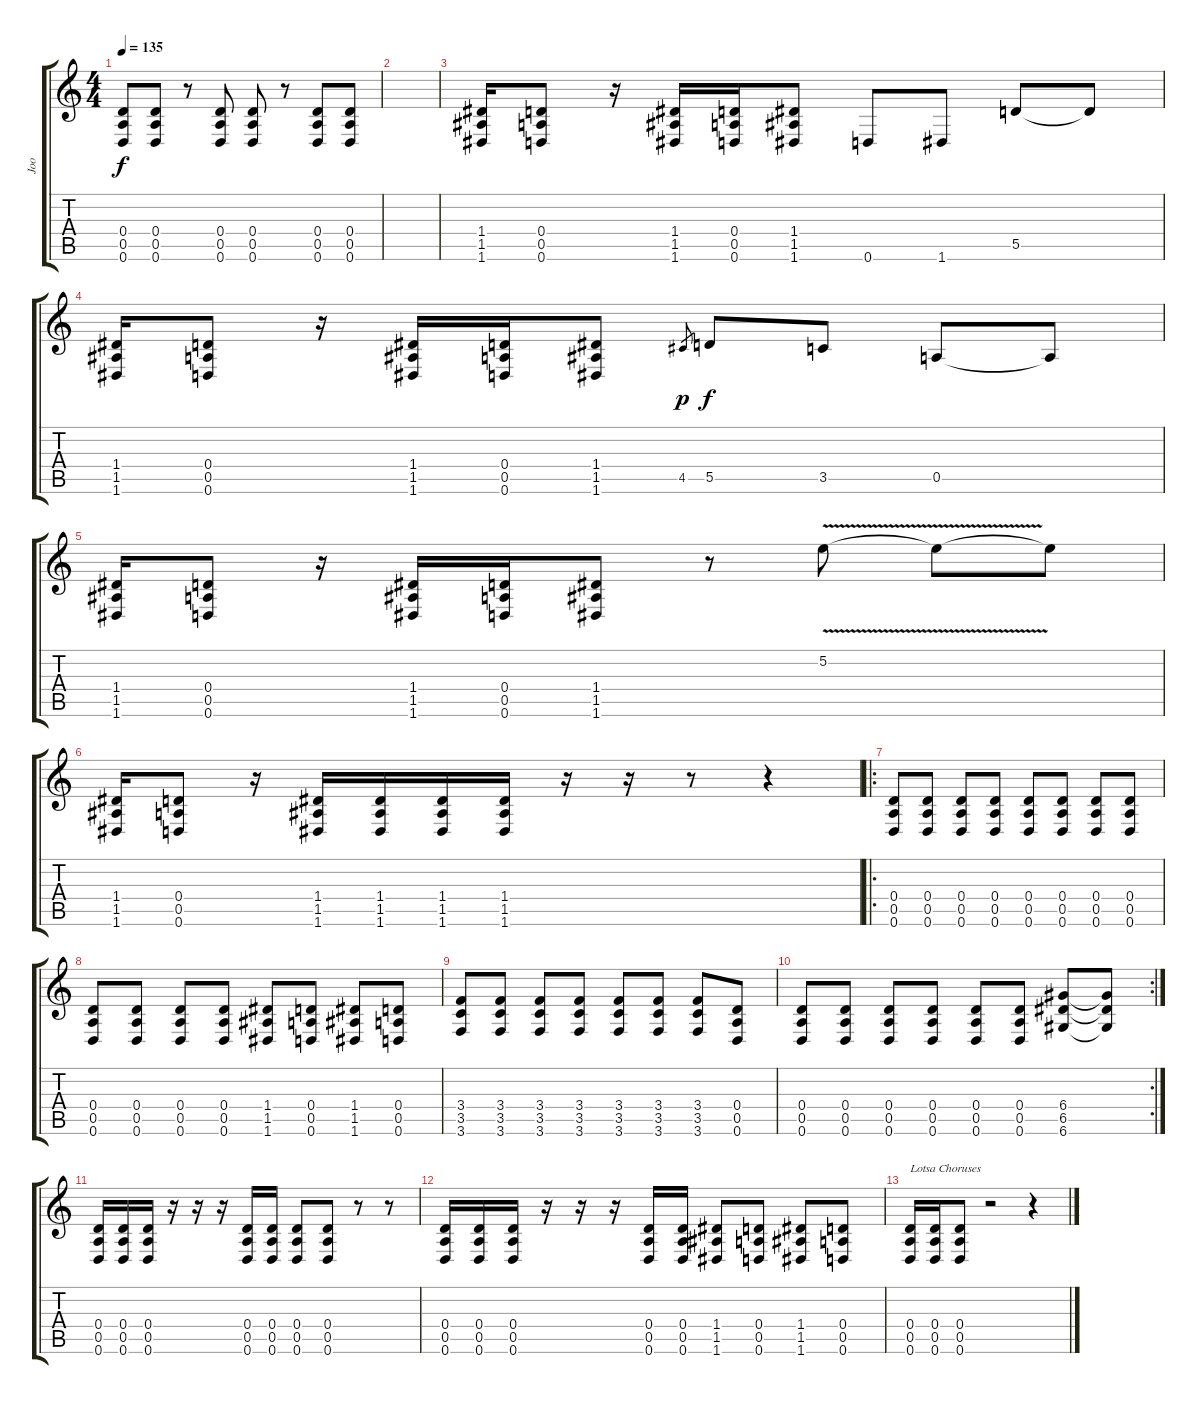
\track ("Joo" "Joo") {instrument distortionguitar}
\staff {score tabs}
\tuning (E4 B3 G3 D3 A2 D2) {hide}
\ts (4 4)
\tempo 135
\clef g2
\ks c
(0.4 0.5 0.6).8{dy f} (0.4 0.5 0.6).8 r.8 (0.4 0.5 0.6).8 (0.4 0.5 0.6).8 r.8 (0.4 0.5 0.6).8 (0.4 0.5 0.6).8 |
|
(1.4 1.5 1.6).16 (0.4 0.5 0.6).8 r.16 (1.4 1.5 1.6).16 (0.4 0.5 0.6).16 (1.4 1.5 1.6).8 0.6.8 1.6.8 5.5.8 5.5{t}.8 |
(1.4 1.5 1.6).16 (0.4 0.5 0.6).8 r.16 (1.4 1.5 1.6).16 (0.4 0.5 0.6).16 (1.4 1.5 1.6).8 4.5.8{gr dy p} 5.5.8{dy f} 3.5.8 0.5.8 0.5{t}.8 |
(1.4 1.5 1.6).16 (0.4 0.5 0.6).8 r.16 (1.4 1.5 1.6).16 (0.4 0.5 0.6).16 (1.4 1.5 1.6).8 r.8 5.2{v}.8 5.2{t}.8 5.2{t}.8 |
(1.4 1.5 1.6).16 (0.4 0.5 0.6).8 r.16 (1.4 1.5 1.6).16 (1.4 1.5 1.6).16 (1.4 1.5 1.6).16 (1.4 1.5 1.6).16 r.16 r.16 r.8 r.4 |
\ro
(0.4 0.5 0.6).8 (0.4 0.5 0.6).8 (0.4 0.5 0.6).8 (0.4 0.5 0.6).8 (0.4 0.5 0.6).8 (0.4 0.5 0.6).8 (0.4 0.5 0.6).8 (0.4 0.5 0.6).8 |
(0.4 0.5 0.6).8 (0.4 0.5 0.6).8 (0.4 0.5 0.6).8 (0.4 0.5 0.6).8 (1.4 1.5 1.6).8 (0.4 0.5 0.6).8 (1.4 1.5 1.6).8 (0.4 0.5 0.6).8 |
(3.4 3.5 3.6).8 (3.4 3.5 3.6).8 (3.4 3.5 3.6).8 (3.4 3.5 3.6).8 (3.4 3.5 3.6).8 (3.4 3.5 3.6).8 (3.4 3.5 3.6).8 (0.4 0.5 0.6).8 |
\rc 2
(0.4 0.5 0.6).8 (0.4 0.5 0.6).8 (0.4 0.5 0.6).8 (0.4 0.5 0.6).8 (0.4 0.5 0.6).8 (0.4 0.5 0.6).8 (6.4 6.5 6.6).8 (6.4{t} 6.5{t} 6.6{t}).8 |
(0.4 0.5 0.6).16 (0.4 0.5 0.6).16 (0.4 0.5 0.6).16 r.16 r.16 r.16 (0.4 0.5 0.6).16 (0.4 0.5 0.6).16 (0.4 0.5 0.6).8 (0.4 0.5 0.6).8 r.8 r.8 |
(0.4 0.5 0.6).16 (0.4 0.5 0.6).16 (0.4 0.5 0.6).16 r.16 r.16 r.16 (0.4 0.5 0.6).16 (0.4 0.5 0.6).16 (1.4 1.5 1.6).8 (0.4 0.5 0.6).8 (1.4 1.5 1.6).8 (0.4 0.5 0.6).8 |
(0.4 0.5 0.6).16{txt "Lotsa Choruses"} (0.4 0.5 0.6).16 (0.4 0.5 0.6).8 r.2 r.4
